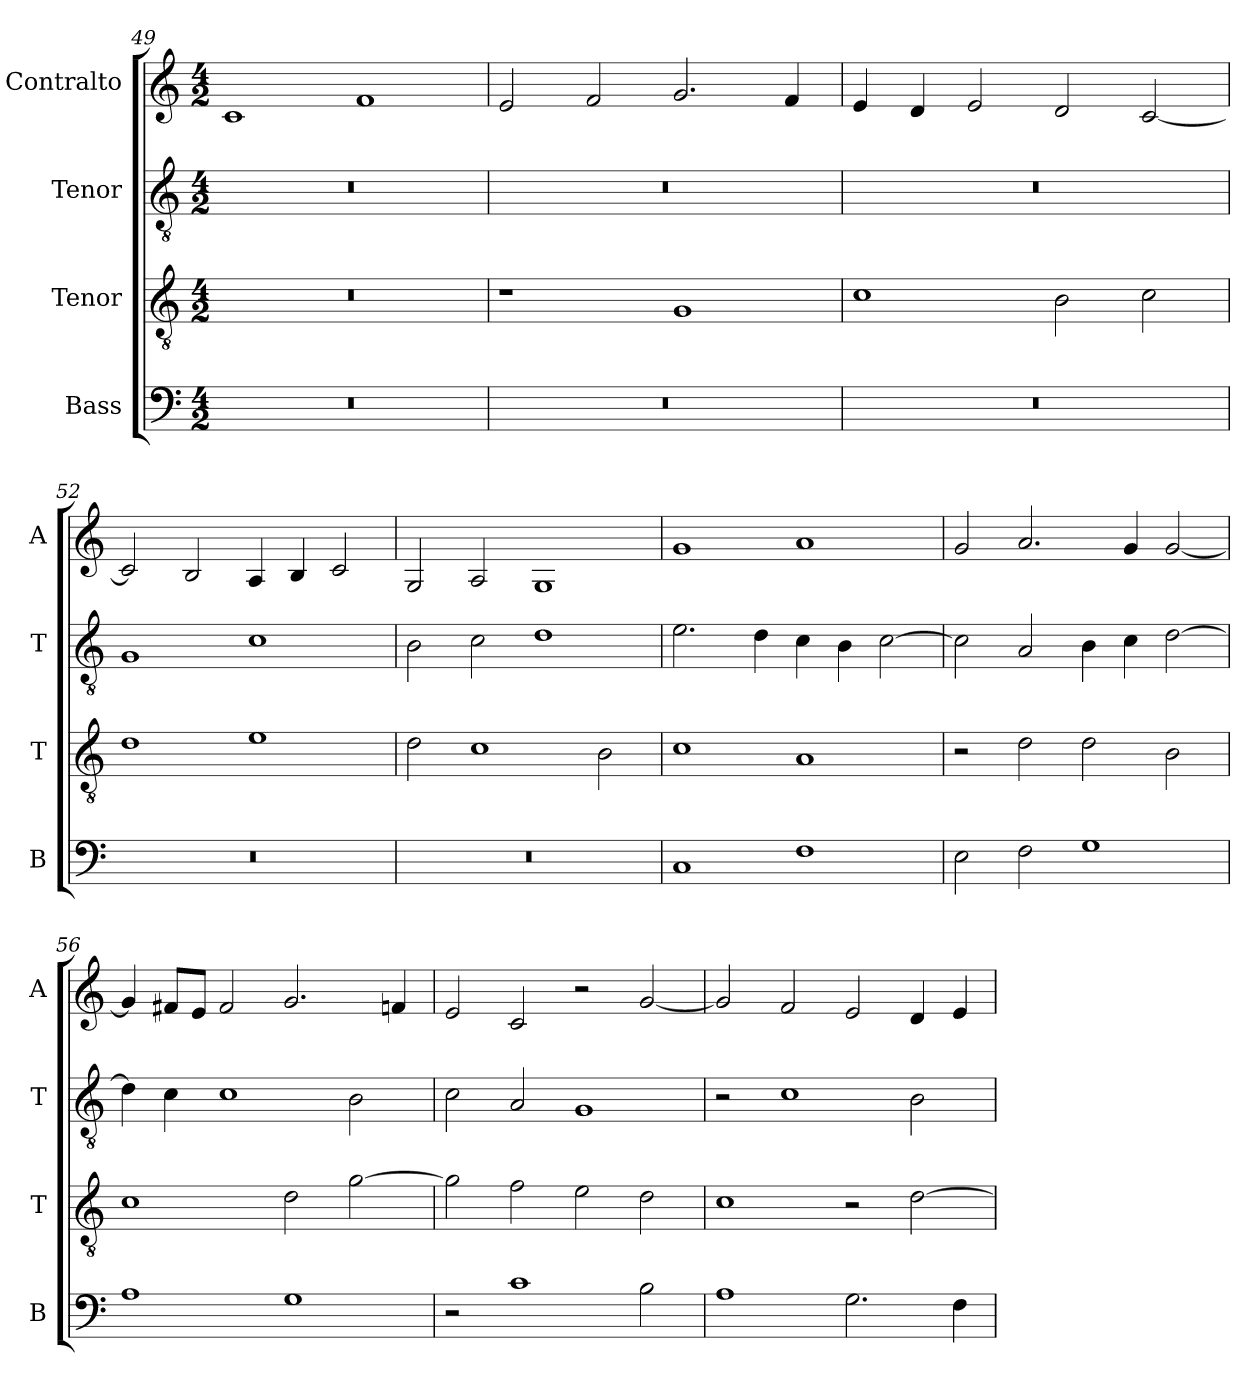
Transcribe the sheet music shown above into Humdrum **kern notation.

**kern	**kern	**kern	**kern
*part4	*part3	*part2	*part1
*staff4	*staff3	*staff2	*staff1
*I"Bass	*I"Tenor	*I"Tenor	*I"Contralto
*I'B	*I'T	*I'T	*I'A
*clefF4	*clefGv2	*clefGv2	*clefG2
*k[]	*k[]	*k[]	*k[]
*G:mix	*G:mix	*G:mix	*G:mix
*M4/2	*M4/2	*M4/2	*M4/2
=49	=49	=49	=49
0r	0r	0r	1c
.	.	.	1f
=50	=50	=50	=50
0r	1r	0r	2e
.	.	.	2f
.	1G	.	2.g
.	.	.	4f
=51	=51	=51	=51
0r	1c	0r	4e
.	.	.	4d
.	.	.	2e
.	2B	.	2d
.	2c	.	[2c
=52	=52	=52	=52
0r	1d	1G	2c]
.	.	.	2B
.	1e	1c	4A
.	.	.	4B
.	.	.	2c
=53	=53	=53	=53
0r	2d	2B	2G
.	1c	2c	2A
.	.	1d	1G
.	2B	.	.
=54	=54	=54	=54
1C	1c	2.e	1g
.	.	4d	.
1F	1A	4c	1a
.	.	4B	.
.	.	[2c	.
=55	=55	=55	=55
2E	2r	2c]	2g
2F	2d	2A	2.a
1G	2d	4B	.
.	.	4c	4g
.	2B	[2d	[2g
=56	=56	=56	=56
1A	1c	4d]	4g]
.	.	4c	8f#X/L
.	.	.	8e/J
.	.	1c	2f#
1G	2d	.	2.g
.	[2g	2B	.
.	.	.	4fn
=57	=57	=57	=57
2r	2g]	2c	2e
1c	2f	2A	2c
.	2e	1G	2r
2B	2d	.	[2g
=58	=58	=58	=58
1A	1c	2r	2g]
.	.	1c	2f
2.G	2r	.	2e
.	[2d	2B	4d
4F	.	.	4e
=	=	=	=
*-	*-	*-	*-
